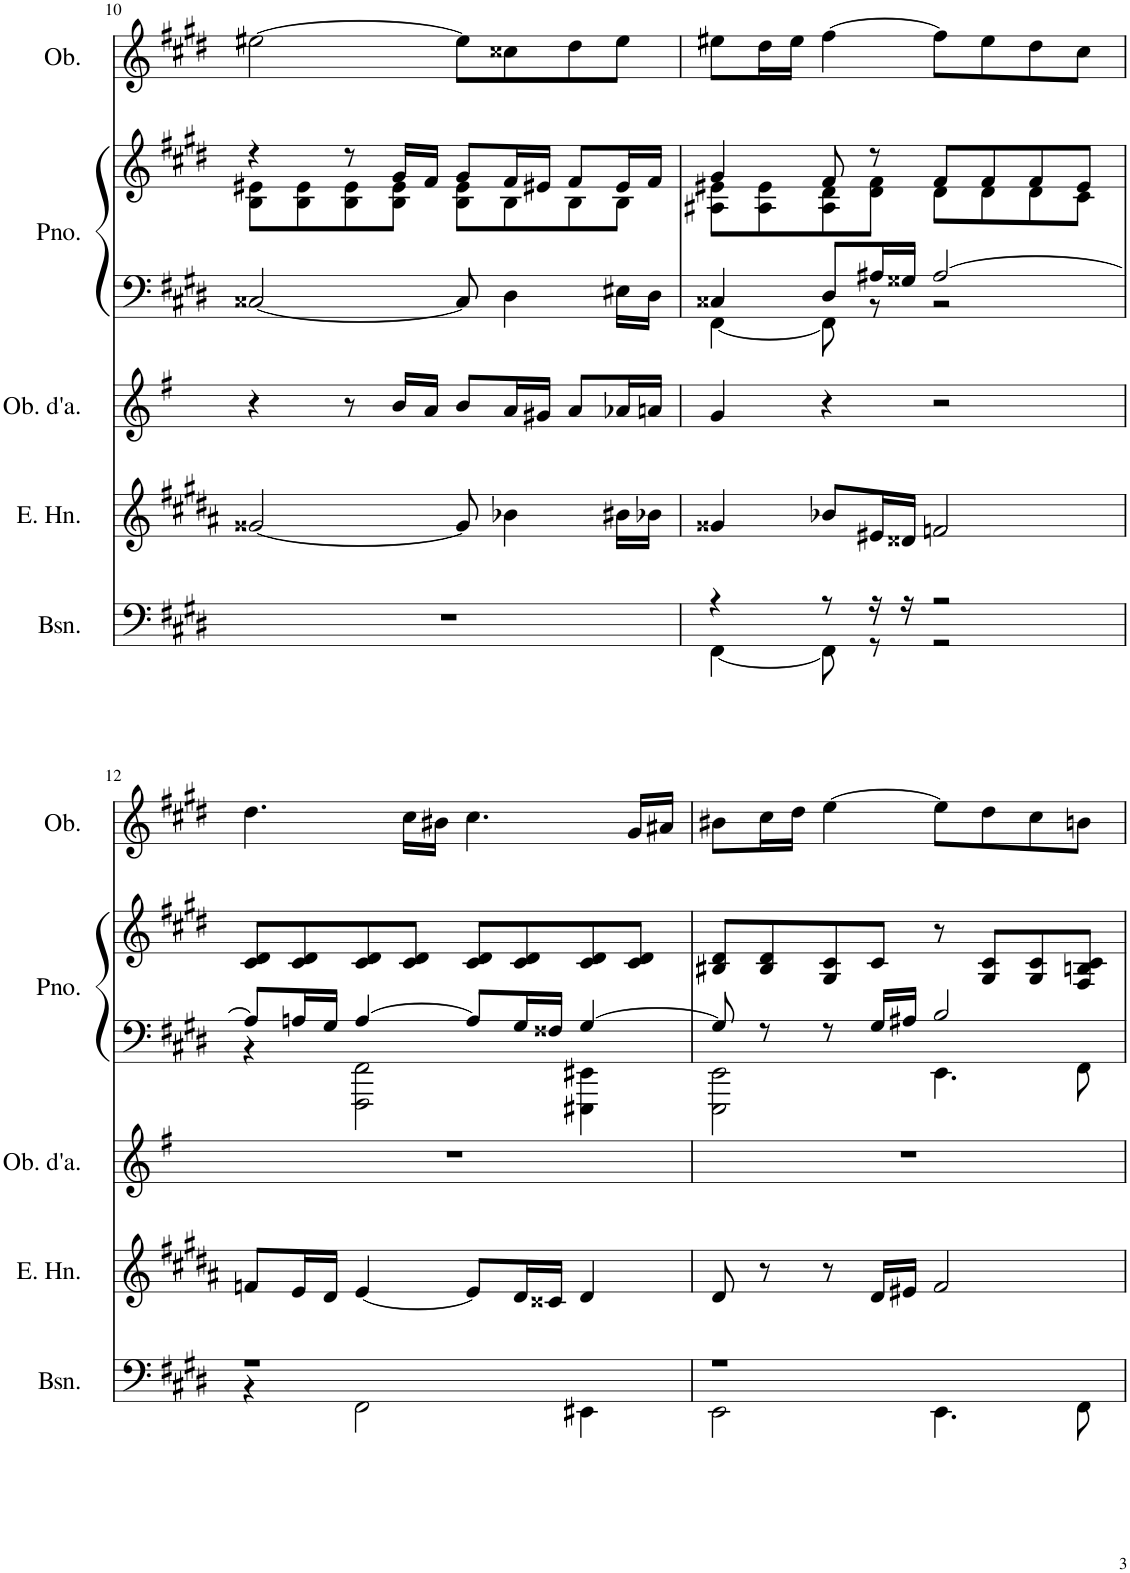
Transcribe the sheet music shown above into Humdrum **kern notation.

**kern	**kern	**kern	**kern	**kern	**kern
*part5	*part4	*part3	*part2	*part2	*part1
*staff6	*staff5	*staff4	*staff3	*staff2	*staff1
*I"Bassoon	*I"English Horn	*I"Oboe d'amore	*I"Grand Piano	*	*I"Oboe
*I'Bsn.	*I'E. Hn.	*I'Ob. d'a.	*I'Pno.	*	*I'Ob.
!!LO:PB:g=z
*clefF4	*clefG2	*clefG2	*clefF4	*clefG2	*clefG2
*	*Trd4c7	*Trd2c3	*	*	*
*k[f#c#g#d#]	*k[f#c#g#d#a#]	*k[f#]	*k[f#c#g#d#]	*k[f#c#g#d#]	*k[f#c#g#d#]
*M4/4	*M4/4	*M4/4	*M4/4	*M4/4	*M4/4
*met(c)	*met(c)	*met(c)	*met(c)	*met(c)	*met(c)
=10	=10	=10	=10	=10	=10
*	*	*	*	*^	*
1r	[2g##X/	4r	[2C##X/	4r	8B\ 8e#X\L	[2ee#X\
.	.	.	.	.	8B\ 8e#\	.
.	.	8r	.	8r	8B\ 8e#\	.
.	.	16b/LL	.	16g#/LL	8B\ 8e#\J	.
.	.	16a/JJ	.	16f#/JJ	.	.
.	8g##/]	8b/L	8C##/]	8g#/L	8B\ 8e#\L	8ee#\L]
.	4b-X\	16a/L	4D#\	16f#/L	8B\	8cc##X\
.	.	16g#X/JJ	.	16e#X/JJ	.	.
.	.	8a/L	.	8f#/L	8B\	8dd#\
.	16b#X\LL	16a-X/L	16E#X\LL	16e#/L	8B\J	8ee#\J
.	16b-X\JJ	16an/JJ	16D#\JJ	16f#/JJ	.	.
=11	=11	=11	=11	=11	=11	=11
*^	*	*	*^	*	*	*
4r	[4FF#\	4g##X/	4g/	4C##X/	[4FF#\	4g#/	8A#X\ 8e#X\L	8ee#X\L
.	.	.	.	.	.	.	8A#\ 8e#\	16dd#\L
.	.	.	.	.	.	.	.	16ee#\JJ
8r	8FF#\]	8b-X/L	4r	8D#/L	8FF#\]	8f#/	8A#\ 8d#\	[4ff#\
16r	8r	16e#X/L	.	16A#X/L	8r	8r	8d#\ 8f#\J	.
16r	.	16d##X/JJ	.	16G##X/JJ	.	.	.	.
2r	2r	2fn/	2r	[2A#/	2r	8f#/L	8d#\L	8ff#\L]
.	.	.	.	.	.	8f#/	8d#\	8ee#\
.	.	.	.	.	.	8f#/	8d#\	8dd#\
.	.	.	.	.	.	8e#/J	8c#\J	8cc#\J
*	*	*	*	*	*	*v	*v	*
!!LO:LB:g=z
=12	=12	=12	=12	=12	=12	=12	=12
1r	4r	8fn/L	1r	8A#/L]	4r	8c#/ 8d#/L	4.dd#\
.	.	16e/L	.	16An/L	.	8c#/ 8d#/	.
.	.	16d#/JJ	.	16G#/JJ	.	.	.
.	2FF#\	[4e/	.	[4A/	2FFF#\ 2FF#\	8c#/ 8d#/	.
.	.	.	.	.	.	8c#/ 8d#/J	16cc#\LL
.	.	.	.	.	.	.	16b#X\JJ
.	.	8e/L]	.	8A/L]	.	8c#/ 8d#/L	4.cc#\
.	.	16d#/L	.	16G#/L	.	8c#/ 8d#/	.
.	.	16c##X/JJ	.	16F##X/JJ	.	.	.
.	4EE#X\	4d#/	.	[4G#/	4EEE#X\ 4EE#X\	8c#/ 8d#/	.
.	.	.	.	.	.	8c#/ 8d#/J	16g#/LL
.	.	.	.	.	.	.	16a#X/JJ
=13	=13	=13	=13	=13	=13	=13	=13
1r	2EE\	8d#/	1r	8G#/]	2EEE\ 2EE\	8B#X/ 8d#/L	8b#X\L
.	.	8r	.	8r	.	8B#/ 8d#/	16cc#\L
.	.	.	.	.	.	.	16dd#\JJ
.	.	8r	.	8r	.	8G#/ 8c#/	[4ee\
.	.	16d#/LL	.	16G#/LL	.	8c#/J	.
.	.	16e#X/JJ	.	16A#X/JJ	.	.	.
.	4.EE\	2f#/	.	2B/	4.EE\	8r	8ee\L]
.	.	.	.	.	.	8G#/ 8c#/L	8dd#\
.	.	.	.	.	.	8G#/ 8c#/	8cc#\
.	8FF#\	.	.	.	8FF#\	8F#/ 8Bn/ 8c#/J	8bn\J
*v	*v	*	*	*v	*v	*	*
=	=	=	=	=	=
*-	*-	*-	*-	*-	*-
